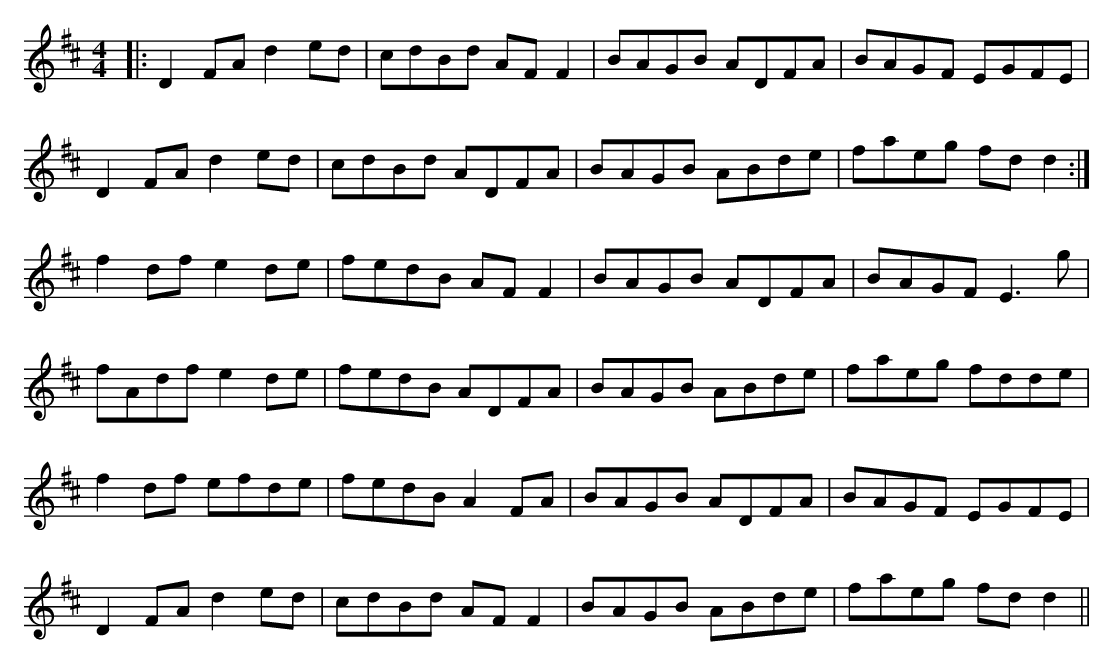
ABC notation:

X:1
M:4/4
K:D
|:D2FA d2ed|cdBd AF F2|BAGB ADFA|BAGF EGFE|
D2FA d2ed|cdBd ADFA|BAGB ABde|faeg fdd2:|
f2df e2de|fedB AF F2|BAGB ADFA|BAGF E3g|
fAdf e2de|fedB ADFA|BAGB ABde|faeg fdde|
f2df efde|fedB A2FA|BAGB ADFA|BAGF EGFE|
D2FA d2ed|cdBd AF F2|BAGB ABde|faeg fdd2||
